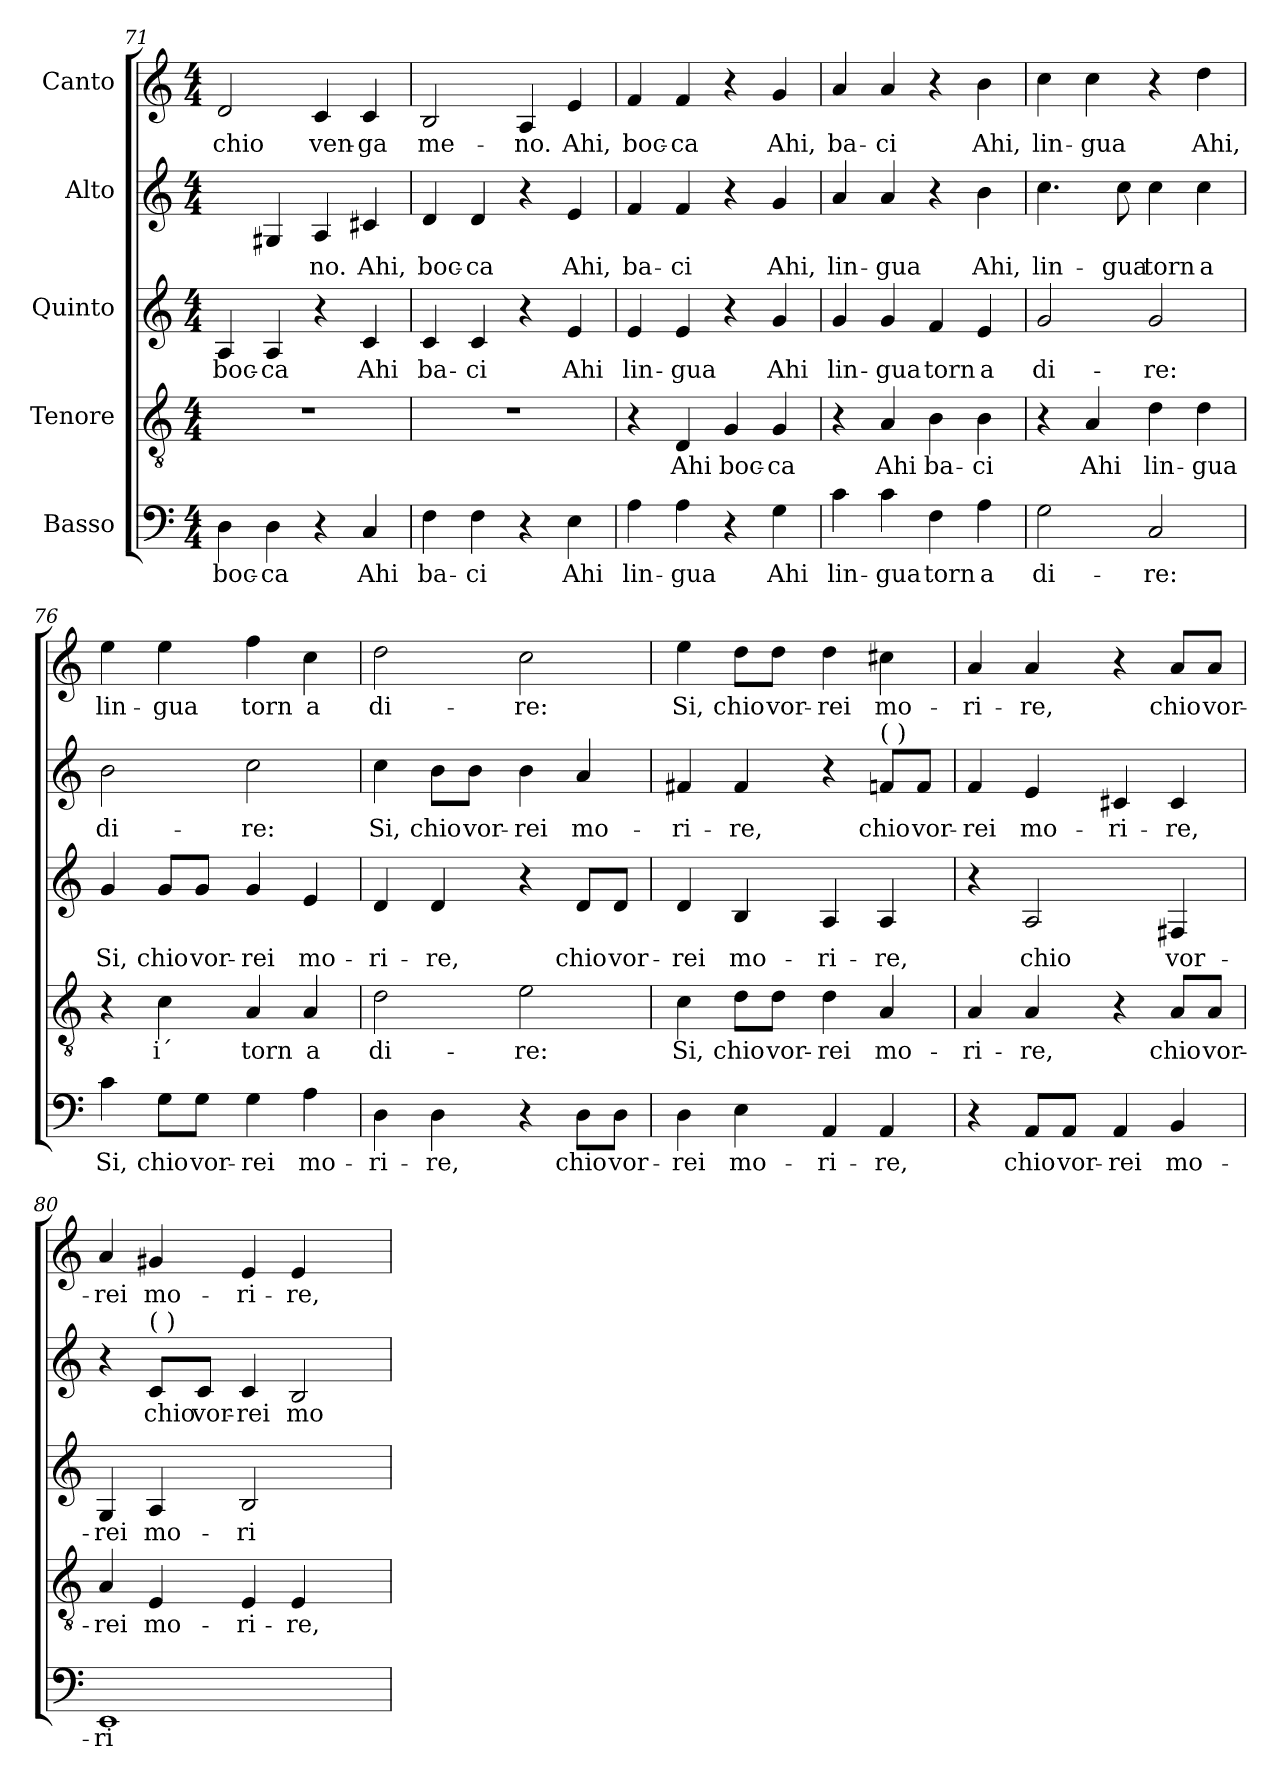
**kern	**text	**kern	**text	**kern	**text	**kern	**text	**kern	**text
*part5	*part5	*part4	*part4	*part3	*part3	*part2	*part2	*part1	*part1
*staff5	*staff5	*staff4	*staff4	*staff3	*staff3	*staff2	*staff2	*staff1	*staff1
*I"Basso	*	*I"Tenore	*	*I"Quinto	*	*I"Alto	*	*I"Canto	*
!!LO:PB:g=z
*clefF4	*	*clefGv2	*	*clefG2	*	*clefG2	*	*clefG2	*
*k[]	*	*k[]	*	*k[]	*	*k[]	*	*k[]	*
*M4/4	*	*M4/4	*	*M4/4	*	*M4/4	*	*M4/4	*
=71	=71	=71	=71	=71	=71	=71	=71	=71	=71
!	!LO:LY:b	!	!	!	!LO:LY:b	!	!	!	!LO:LY:b
4D\	boc-	1r	.	4A/	boc-	4A/yy]	.	2d/	chio
!	!LO:LY:b	!	!	!	!LO:LY:b	!	!	!	!
4D\	-ca	.	.	4A/	-ca	4G#X/	.	.	.
!	!	!	!	!	!	!	!LO:LY:b	!	!LO:LY:b
4r	.	.	.	4r	.	4A/	-no.	4c/	ven-
!	!LO:LY:b	!	!	!	!LO:LY:b	!	!LO:LY:b	!	!LO:LY:b
4C/	Ahi	.	.	4c/	Ahi	4c#X/	Ahi,	4c/	-ga
!!LO:LB:g=z
=72	=72	=72	=72	=72	=72	=72	=72	=72	=72
!	!LO:LY:b	!	!	!	!LO:LY:b	!	!LO:LY:b	!	!LO:LY:b
4F\	ba-	1r	.	4c/	ba-	4d/	boc-	2B/	me-
!	!LO:LY:b	!	!	!	!LO:LY:b	!	!LO:LY:b	!	!
4F\	-ci	.	.	4c/	-ci	4d/	-ca	.	.
!	!	!	!	!	!	!	!	!	!LO:LY:b
4r	.	.	.	4r	.	4r	.	4A/	-no.
!	!LO:LY:b	!	!	!	!LO:LY:b	!	!LO:LY:b	!	!LO:LY:b
4E\	Ahi	.	.	4e/	Ahi	4e/	Ahi,	4e/	Ahi,
=73	=73	=73	=73	=73	=73	=73	=73	=73	=73
!	!LO:LY:b	!	!	!	!LO:LY:b	!	!LO:LY:b	!	!LO:LY:b
4A\	lin-	4r	.	4e/	lin-	4f/	ba-	4f/	boc-
!	!LO:LY:b	!	!LO:LY:b	!	!LO:LY:b	!	!LO:LY:b	!	!LO:LY:b
4A\	-gua	4D/	Ahi	4e/	-gua	4f/	-ci	4f/	-ca
!	!	!	!LO:LY:b	!	!	!	!	!	!
4r	.	4G/	boc-	4r	.	4r	.	4r	.
!	!LO:LY:b	!	!LO:LY:b	!	!LO:LY:b	!	!LO:LY:b	!	!LO:LY:b
4G\	Ahi	4G/	-ca	4g/	Ahi	4g/	Ahi,	4g/	Ahi,
=74	=74	=74	=74	=74	=74	=74	=74	=74	=74
!	!LO:LY:b	!	!	!	!LO:LY:b	!	!LO:LY:b	!	!LO:LY:b
4c\	lin-	4r	.	4g/	lin-	4a/	lin-	4a/	ba-
!	!LO:LY:b	!	!LO:LY:b	!	!LO:LY:b	!	!LO:LY:b	!	!LO:LY:b
4c\	-gua	4A/	Ahi	4g/	-gua	4a/	-gua	4a/	-ci
!	!LO:LY:b	!	!LO:LY:b	!	!LO:LY:b	!	!	!	!
4F\	torn	4B\	ba-	4f/	torn	4r	.	4r	.
!	!LO:LY:b	!	!LO:LY:b	!	!LO:LY:b	!	!LO:LY:b	!	!LO:LY:b
4A\	a	4B\	-ci	4e/	a	4b\	Ahi,	4b\	Ahi,
!!LO:LB:g=z
=75	=75	=75	=75	=75	=75	=75	=75	=75	=75
!	!LO:LY:b	!	!	!	!LO:LY:b	!	!LO:LY:b	!	!LO:LY:b
2G\	di-	4r	.	2g/	di-	4.cc\	lin-	4cc\	lin-
!	!	!	!LO:LY:b	!	!	!	!	!	!LO:LY:b
.	.	4A/	Ahi	.	.	.	.	4cc\	-gua
!	!	!	!	!	!	!	!LO:LY:b	!	!
.	.	.	.	.	.	8cc\	-gua	.	.
!	!LO:LY:b	!	!LO:LY:b	!	!LO:LY:b	!	!LO:LY:b	!	!
2C/	-re:	4d\	lin-	2g/	-re:	4cc\	torn	4r	.
!	!	!	!LO:LY:b	!	!	!	!LO:LY:b	!	!LO:LY:b
.	.	4d\	-gua	.	.	4cc\	a	4dd\	Ahi,
!!LO:PB:g=z
=76	=76	=76	=76	=76	=76	=76	=76	=76	=76
!	!LO:LY:b	!	!	!	!LO:LY:b	!	!LO:LY:b	!	!LO:LY:b
4c\	Si,	4r	.	4g/	Si,	2b\	di-	4ee\	lin-
!	!LO:LY:b	!	!LO:LY:b	!	!LO:LY:b	!	!	!	!LO:LY:b
8G\L	chio	4c\	i´	8g/L	chio	.	.	4ee\	-gua
!	!LO:LY:b	!	!	!	!LO:LY:b	!	!	!	!
8G\J	vor-	.	.	8g/J	vor-	.	.	.	.
!	!LO:LY:b	!	!LO:LY:b	!	!LO:LY:b	!	!LO:LY:b	!	!LO:LY:b
4G\	-rei	4A/	torn	4g/	-rei	2cc\	-re:	4ff\	torn
!	!LO:LY:b	!	!LO:LY:b	!	!LO:LY:b	!	!	!	!LO:LY:b
4A\	mo-	4A/	a	4e/	mo-	.	.	4cc\	a
!!LO:LB:g=z
=77	=77	=77	=77	=77	=77	=77	=77	=77	=77
!	!LO:LY:b	!	!LO:LY:b	!	!LO:LY:b	!	!LO:LY:b	!	!LO:LY:b
4D\	-ri-	2d\	di-	4d/	-ri-	4cc\	Si,	2dd\	di-
!	!LO:LY:b	!	!	!	!LO:LY:b	!	!LO:LY:b	!	!
4D\	-re,	.	.	4d/	-re,	8b\L	chio	.	.
!	!	!	!	!	!	!	!LO:LY:b	!	!
.	.	.	.	.	.	8b\J	vor-	.	.
!	!	!	!LO:LY:b	!	!	!	!LO:LY:b	!	!LO:LY:b
4r	.	2e\	-re:	4r	.	4b\	-rei	2cc\	-re:
!	!LO:LY:b	!	!	!	!LO:LY:b	!	!LO:LY:b	!	!
8D\L	chio	.	.	8d/L	chio	4a/	mo-	.	.
!	!LO:LY:b	!	!	!	!LO:LY:b	!	!	!	!
8D\J	vor-	.	.	8d/J	vor-	.	.	.	.
!!LO:LB:g=z
=78	=78	=78	=78	=78	=78	=78	=78	=78	=78
!	!LO:LY:b	!	!LO:LY:b	!	!LO:LY:b	!	!LO:LY:b	!	!LO:LY:b
4D\	-rei	4c\	Si,	4d/	-rei	4f#X/	-ri-	4ee\	Si,
!	!LO:LY:b	!	!LO:LY:b	!	!LO:LY:b	!	!LO:LY:b	!	!LO:LY:b
4E\	mo-	8d\L	chio	4B/	mo-	4f#/	-re,	8dd\L	chio
!	!	!	!LO:LY:b	!	!	!	!	!	!LO:LY:b
.	.	8d\J	vor-	.	.	.	.	8dd\J	vor-
!	!LO:LY:b	!	!LO:LY:b	!	!LO:LY:b	!	!	!	!LO:LY:b
4AA/	-ri-	4d\	-rei	4A/	-ri-	4r	.	4dd\	-rei
!	!	!	!	!	!	!LO:TX:a:t=(  )	!	!	!
!	!LO:LY:b	!	!LO:LY:b	!	!LO:LY:b	!	!LO:LY:b	!	!LO:LY:b
4AA/	-re,	4A/	mo-	4A/	-re,	8fn/L	chio	4cc#X\	mo-
!	!	!	!	!	!	!	!LO:LY:b	!	!
.	.	.	.	.	.	8f/J	vor-	.	.
!!LO:PB:g=z
=79	=79	=79	=79	=79	=79	=79	=79	=79	=79
!	!	!	!LO:LY:b	!	!	!	!LO:LY:b	!	!LO:LY:b
4r	.	4A/	-ri-	4r	.	4f/	-rei	4a/	-ri-
!	!LO:LY:b	!	!LO:LY:b	!	!LO:LY:b	!	!LO:LY:b	!	!LO:LY:b
8AA/L	chio	4A/	-re,	2A/	chio	4e/	mo-	4a/	-re,
!	!LO:LY:b	!	!	!	!	!	!	!	!
8AA/J	vor-	.	.	.	.	.	.	.	.
!	!LO:LY:b	!	!	!	!	!	!LO:LY:b	!	!
4AA/	-rei	4r	.	.	.	4c#X/	-ri-	4r	.
!	!LO:LY:b	!	!LO:LY:b	!	!LO:LY:b	!	!LO:LY:b	!	!LO:LY:b
4BB/	mo-	8A/L	chio	4F#X/	vor-	4c#/	-re,	8a/L	chio
!	!	!	!LO:LY:b	!	!	!	!	!	!LO:LY:b
.	.	8A/J	vor-	.	.	.	.	8a/J	vor-
!!LO:LB:g=z
=80	=80	=80	=80	=80	=80	=80	=80	=80	=80
!	!LO:LY:b	!	!LO:LY:b	!	!LO:LY:b	!	!	!	!LO:LY:b
1EE	-ri-	4A/	-rei	4G/	-rei	4r	.	4a/	-rei
!	!	!	!	!	!	!LO:TX:a:t=(  )	!	!	!
!	!	!	!LO:LY:b	!	!LO:LY:b	!	!LO:LY:b	!	!LO:LY:b
.	.	4E/	mo-	4A/	mo-	8c/L	chio	4g#X/	mo-
!	!	!	!	!	!	!	!LO:LY:b	!	!
.	.	.	.	.	.	8c/J	vor-	.	.
!	!	!	!LO:LY:b	!	!LO:LY:b	!	!LO:LY:b	!	!LO:LY:b
.	.	4E/	-ri-	2B/	-ri-	4c/	-rei	4e/	-ri-
!	!	!	!LO:LY:b	!	!	!	!LO:LY:b	!	!LO:LY:b
.	.	4E/	-re,	.	.	2B/	mo	4e/	-re,
4ryy	.	4ryy	.	4ryy	.	.	.	4ryy	.
=	=	=	=	=	=	=	=	=	=
*-	*-	*-	*-	*-	*-	*-	*-	*-	*-
